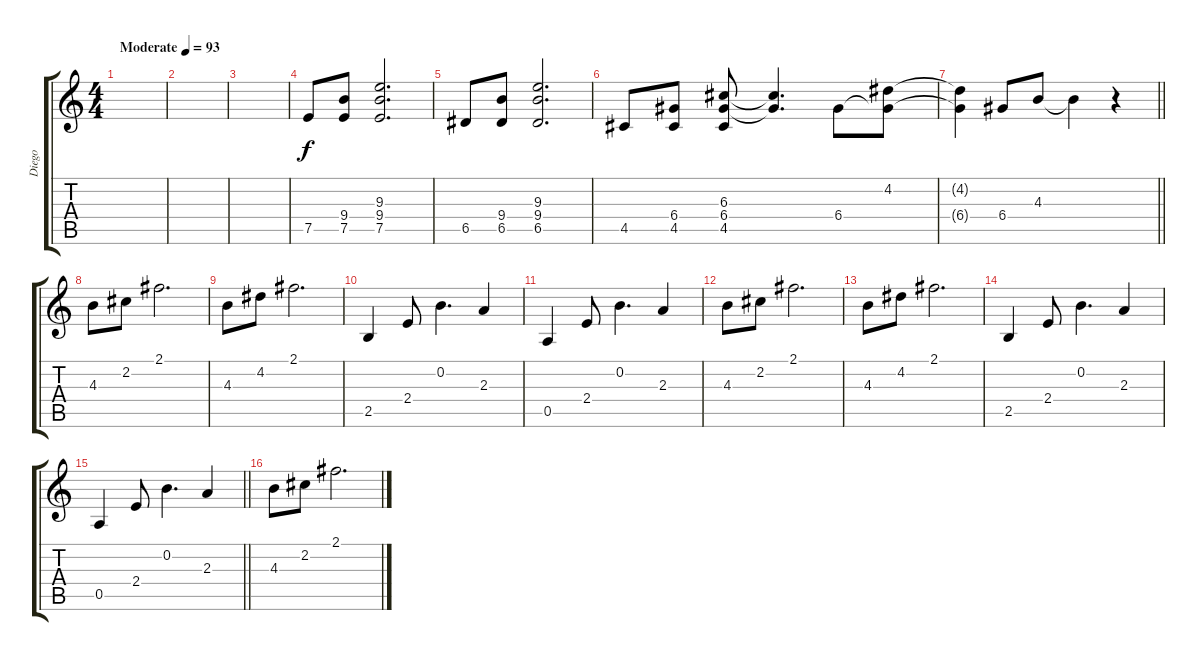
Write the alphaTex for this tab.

\track ("Diego" "Diego") {instrument acousticguitarsteel}
\staff {score tabs}
\tuning (E4 B3 G3 D3 A2 E2) {hide}
\ts (4 4)
\tempo (93 "Moderate")
\clef g2
\ks c
|
|
|
7.5.8 (9.4 7.5).8 (9.3 9.4 7.5).2{d} |
6.5.8 (9.4 6.5).8 (9.3 9.4 6.5).2{d} |
4.5.8 (6.4 4.5).8 (6.3 6.4 4.5).8 (6.3{t} 6.4{t}).4{d} 6.4.8 (4.2 6.4{t}).8 |
\barLineRight lightlight
(4.2{t} 6.4{t}).4 6.4.8 4.3.8 4.3{t}.4 r.4 |
4.3.8 2.2.8 2.1.2{d} |
4.3.8 4.2.8 2.1.2{d} |
2.5.4 2.4.8 0.2.4{d} 2.3.4 |
0.5.4 2.4.8 0.2.4{d} 2.3.4 |
4.3.8 2.2.8 2.1.2{d} |
4.3.8 4.2.8 2.1.2{d} |
2.5.4 2.4.8 0.2.4{d} 2.3.4 |
\barLineRight lightlight
0.5.4 2.4.8 0.2.4{d} 2.3.4 |
4.3.8 2.2.8 2.1.2{d}
